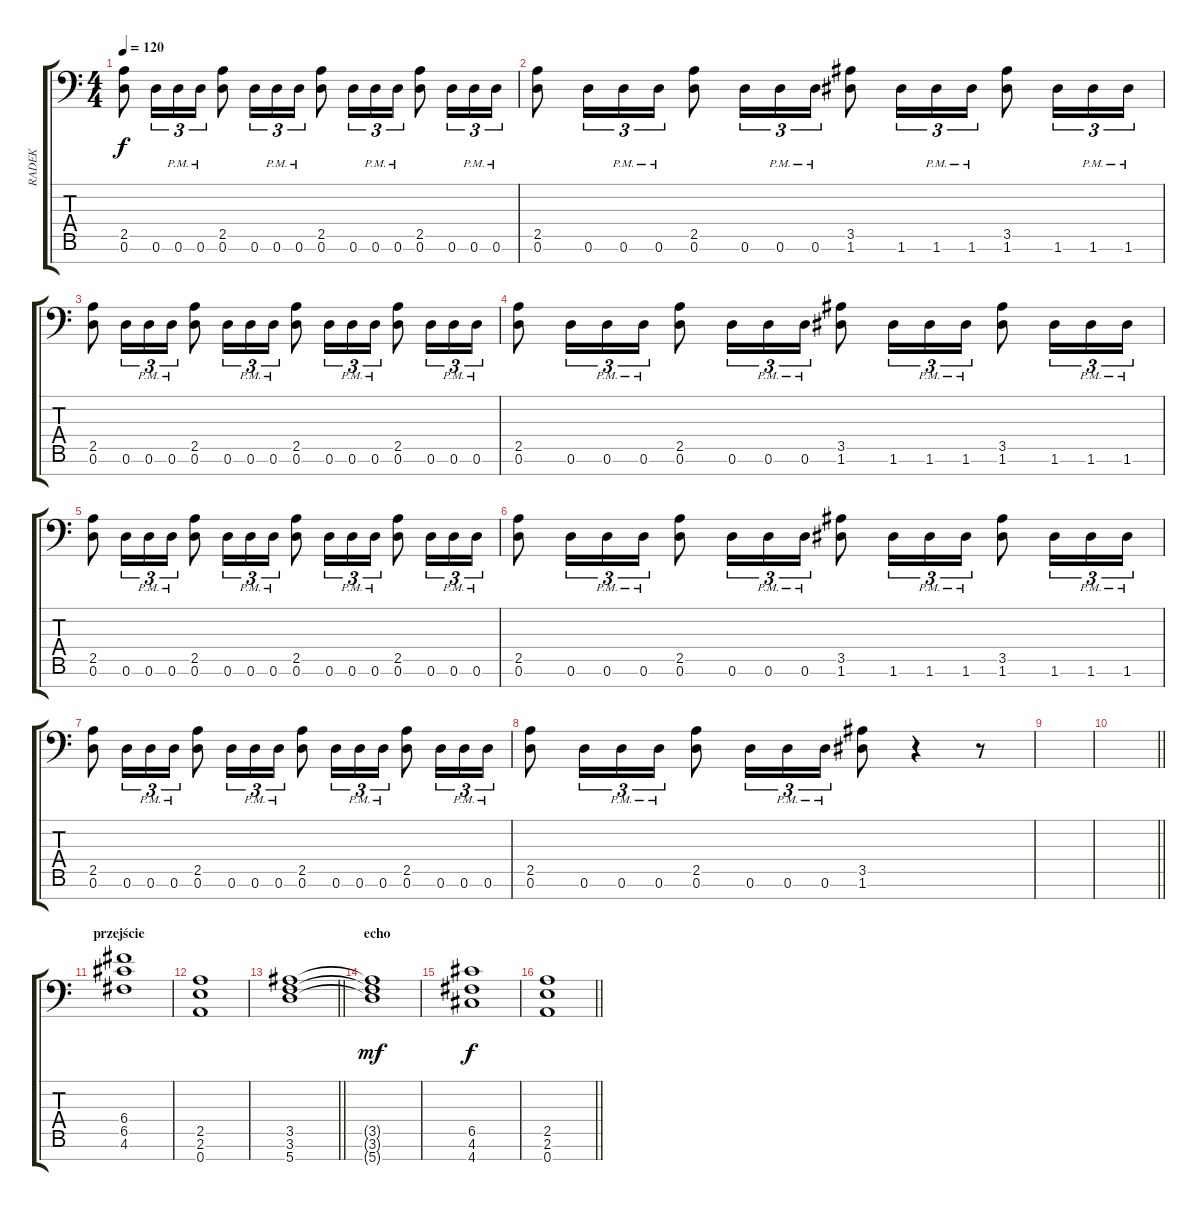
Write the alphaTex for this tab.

\track ("RADEK" "RADEK") {instrument distortionguitar}
\staff {score tabs}
\tuning (D4 A3 F3 C3 G2 D2 A1) {hide}
\ts (4 4)
\tempo 120
\clef f4
\ks c
(2.5 0.6).8{dy f} 0.6.16{tu (3 2)} 0.6{pm}.16{tu (3 2)} 0.6{pm}.16{tu (3 2)} (2.5 0.6).8 0.6.16{tu (3 2)} 0.6{pm}.16{tu (3 2)} 0.6{pm}.16{tu (3 2)} (2.5 0.6).8 0.6.16{tu (3 2)} 0.6{pm}.16{tu (3 2)} 0.6{pm}.16{tu (3 2)} (2.5 0.6).8 0.6.16{tu (3 2)} 0.6{pm}.16{tu (3 2)} 0.6{pm}.16{tu (3 2)} |
(2.5 0.6).8 0.6.16{tu (3 2)} 0.6{pm}.16{tu (3 2)} 0.6{pm}.16{tu (3 2)} (2.5 0.6).8 0.6.16{tu (3 2)} 0.6{pm}.16{tu (3 2)} 0.6{pm}.16{tu (3 2)} (3.5 1.6).8 1.6.16{tu (3 2)} 1.6{pm}.16{tu (3 2)} 1.6{pm}.16{tu (3 2)} (3.5 1.6).8 1.6.16{tu (3 2)} 1.6{pm}.16{tu (3 2)} 1.6{pm}.16{tu (3 2)} |
(2.5 0.6).8 0.6.16{tu (3 2)} 0.6{pm}.16{tu (3 2)} 0.6{pm}.16{tu (3 2)} (2.5 0.6).8 0.6.16{tu (3 2)} 0.6{pm}.16{tu (3 2)} 0.6{pm}.16{tu (3 2)} (2.5 0.6).8 0.6.16{tu (3 2)} 0.6{pm}.16{tu (3 2)} 0.6{pm}.16{tu (3 2)} (2.5 0.6).8 0.6.16{tu (3 2)} 0.6{pm}.16{tu (3 2)} 0.6{pm}.16{tu (3 2)} |
(2.5 0.6).8 0.6.16{tu (3 2)} 0.6{pm}.16{tu (3 2)} 0.6{pm}.16{tu (3 2)} (2.5 0.6).8 0.6.16{tu (3 2)} 0.6{pm}.16{tu (3 2)} 0.6{pm}.16{tu (3 2)} (3.5 1.6).8 1.6.16{tu (3 2)} 1.6{pm}.16{tu (3 2)} 1.6{pm}.16{tu (3 2)} (3.5 1.6).8 1.6.16{tu (3 2)} 1.6{pm}.16{tu (3 2)} 1.6{pm}.16{tu (3 2)} |
(2.5 0.6).8 0.6.16{tu (3 2)} 0.6{pm}.16{tu (3 2)} 0.6{pm}.16{tu (3 2)} (2.5 0.6).8 0.6.16{tu (3 2)} 0.6{pm}.16{tu (3 2)} 0.6{pm}.16{tu (3 2)} (2.5 0.6).8 0.6.16{tu (3 2)} 0.6{pm}.16{tu (3 2)} 0.6{pm}.16{tu (3 2)} (2.5 0.6).8 0.6.16{tu (3 2)} 0.6{pm}.16{tu (3 2)} 0.6{pm}.16{tu (3 2)} |
(2.5 0.6).8 0.6.16{tu (3 2)} 0.6{pm}.16{tu (3 2)} 0.6{pm}.16{tu (3 2)} (2.5 0.6).8 0.6.16{tu (3 2)} 0.6{pm}.16{tu (3 2)} 0.6{pm}.16{tu (3 2)} (3.5 1.6).8 1.6.16{tu (3 2)} 1.6{pm}.16{tu (3 2)} 1.6{pm}.16{tu (3 2)} (3.5 1.6).8 1.6.16{tu (3 2)} 1.6{pm}.16{tu (3 2)} 1.6{pm}.16{tu (3 2)} |
(2.5 0.6).8 0.6.16{tu (3 2)} 0.6{pm}.16{tu (3 2)} 0.6{pm}.16{tu (3 2)} (2.5 0.6).8 0.6.16{tu (3 2)} 0.6{pm}.16{tu (3 2)} 0.6{pm}.16{tu (3 2)} (2.5 0.6).8 0.6.16{tu (3 2)} 0.6{pm}.16{tu (3 2)} 0.6{pm}.16{tu (3 2)} (2.5 0.6).8 0.6.16{tu (3 2)} 0.6{pm}.16{tu (3 2)} 0.6{pm}.16{tu (3 2)} |
(2.5 0.6).8 0.6.16{tu (3 2)} 0.6{pm}.16{tu (3 2)} 0.6{pm}.16{tu (3 2)} (2.5 0.6).8 0.6.16{tu (3 2)} 0.6{pm}.16{tu (3 2)} 0.6{pm}.16{tu (3 2)} (3.5 1.6).8 r.4 r.8 |
|
\barLineRight lightlight
|
\section ("" "przejście")
(6.4 6.5 4.6).1 |
(2.5 2.6 0.7).1 |
\barLineRight lightlight
(3.5 3.6 5.7).1 |
\section ("" "echo")
(3.5{t} 3.6{t} 5.7{t}).1{dy mf} |
(6.5 4.6 4.7).1{dy f} |
\barLineRight lightlight
(2.5 2.6 0.7).1
